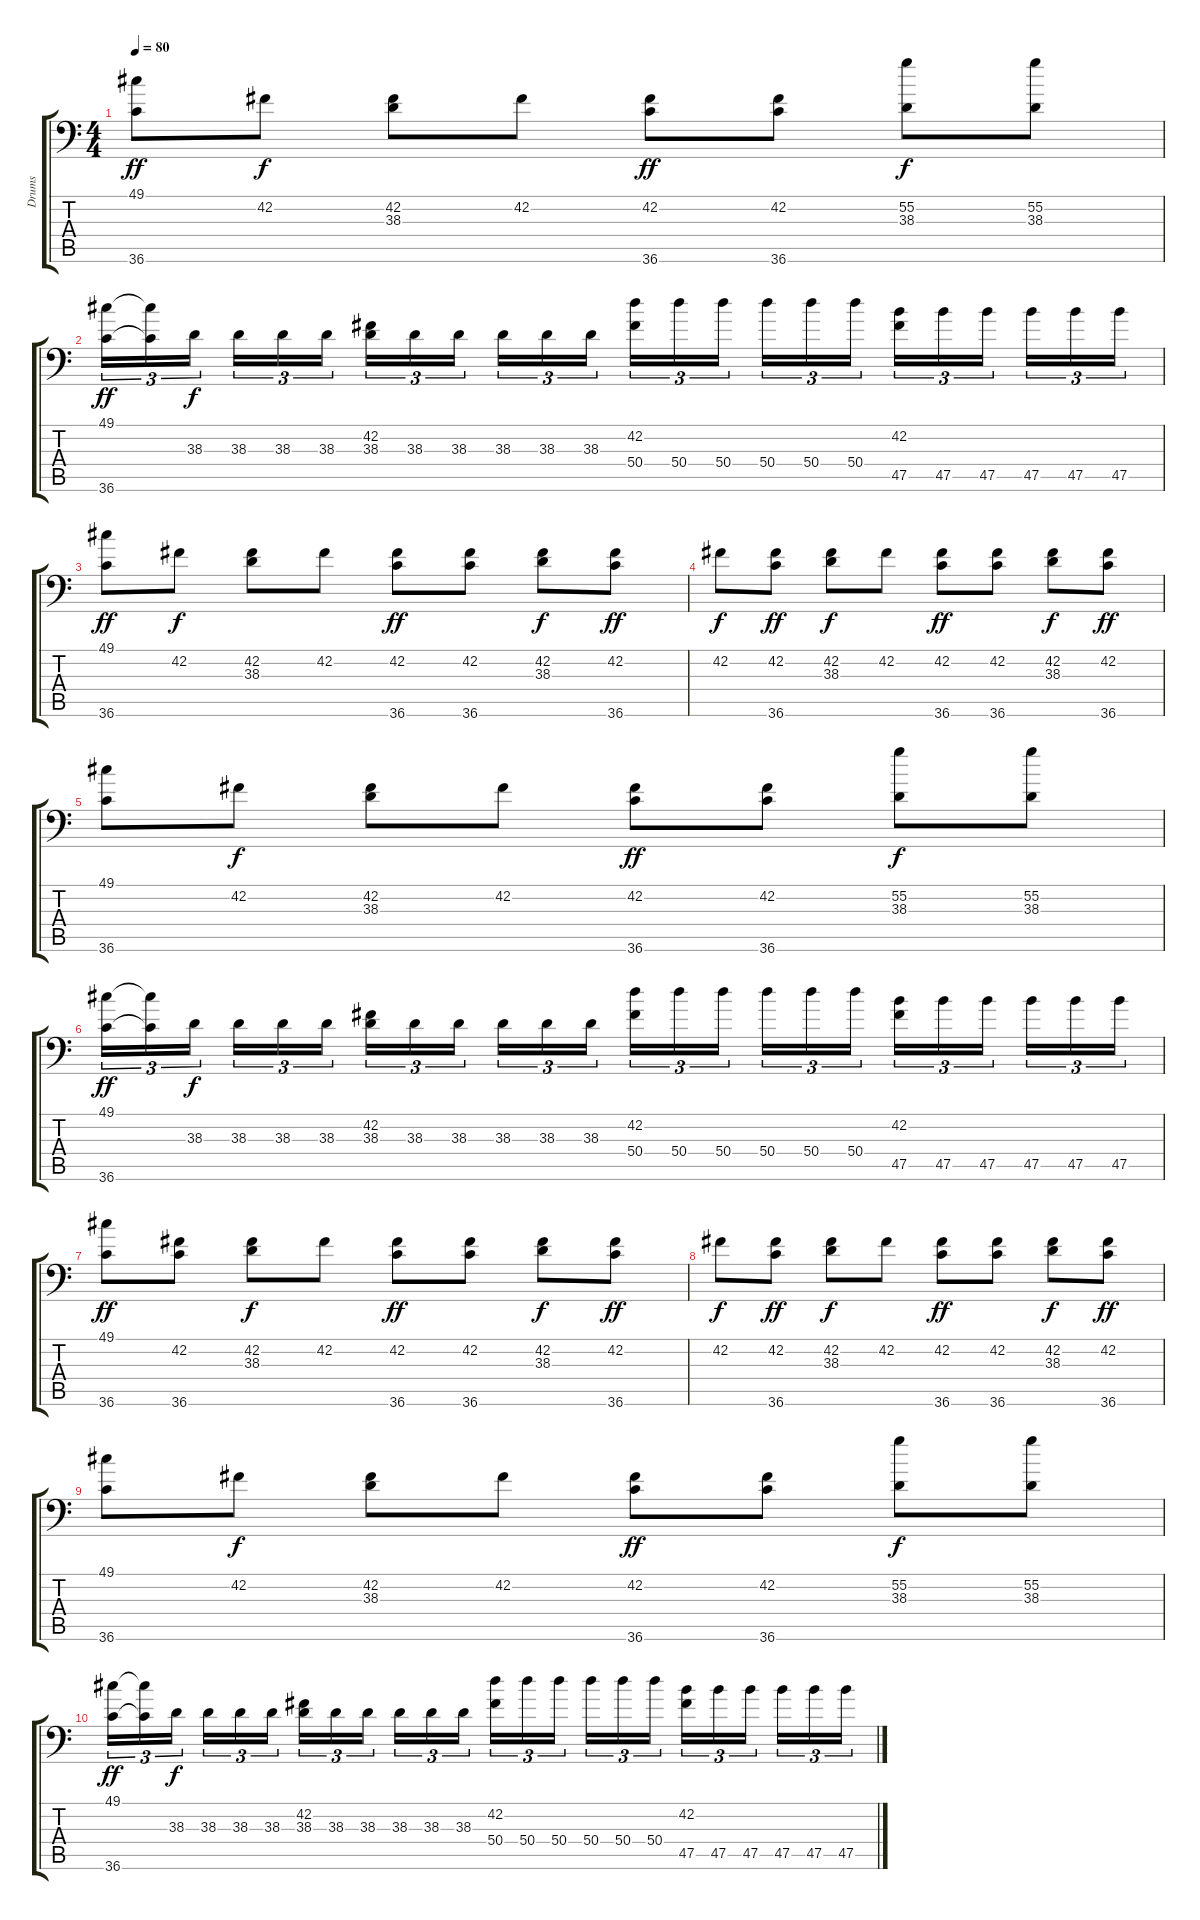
\track ("Drums         " "Drums     ") {instrument acousticgrandpiano}
\staff {score tabs}
\tuning (C-1 C-1 C-1 C-1 C-1 C-1) {hide}
\ts (4 4)
\tempo 80
\clef f4
\ks c
(49.1 36.6).8{dy ff} 42.2.8{dy f} (42.2 38.3).8 42.2.8 (42.2 36.6).8{dy ff} (42.2 36.6).8 (55.2 38.3).8{dy f} (55.2 38.3).8 |
(49.1 36.6).16{tu (3 2) dy ff} (49.1{t} 36.6{t}).16{tu (3 2)} 38.3.16{tu (3 2) dy f} 38.3.16{tu (3 2)} 38.3.16{tu (3 2)} 38.3.16{tu (3 2)} (42.2 38.3).16{tu (3 2)} 38.3.16{tu (3 2)} 38.3.16{tu (3 2)} 38.3.16{tu (3 2)} 38.3.16{tu (3 2)} 38.3.16{tu (3 2)} (42.2 50.4).16{tu (3 2)} 50.4.16{tu (3 2)} 50.4.16{tu (3 2)} 50.4.16{tu (3 2)} 50.4.16{tu (3 2)} 50.4.16{tu (3 2)} (42.2 47.5).16{tu (3 2)} 47.5.16{tu (3 2)} 47.5.16{tu (3 2)} 47.5.16{tu (3 2)} 47.5.16{tu (3 2)} 47.5.16{tu (3 2)} |
(49.1 36.6).8{dy ff} 42.2.8{dy f} (42.2 38.3).8 42.2.8 (42.2 36.6).8{dy ff} (42.2 36.6).8 (42.2 38.3).8{dy f} (42.2 36.6).8{dy ff} |
42.2.8{dy f} (42.2 36.6).8{dy ff} (42.2 38.3).8{dy f} 42.2.8 (42.2 36.6).8{dy ff} (42.2 36.6).8 (42.2 38.3).8{dy f} (42.2 36.6).8{dy ff} |
(49.1 36.6).8 42.2.8{dy f} (42.2 38.3).8 42.2.8 (42.2 36.6).8{dy ff} (42.2 36.6).8 (55.2 38.3).8{dy f} (55.2 38.3).8 |
(49.1 36.6).16{tu (3 2) dy ff} (49.1{t} 36.6{t}).16{tu (3 2)} 38.3.16{tu (3 2) dy f} 38.3.16{tu (3 2)} 38.3.16{tu (3 2)} 38.3.16{tu (3 2)} (42.2 38.3).16{tu (3 2)} 38.3.16{tu (3 2)} 38.3.16{tu (3 2)} 38.3.16{tu (3 2)} 38.3.16{tu (3 2)} 38.3.16{tu (3 2)} (42.2 50.4).16{tu (3 2)} 50.4.16{tu (3 2)} 50.4.16{tu (3 2)} 50.4.16{tu (3 2)} 50.4.16{tu (3 2)} 50.4.16{tu (3 2)} (42.2 47.5).16{tu (3 2)} 47.5.16{tu (3 2)} 47.5.16{tu (3 2)} 47.5.16{tu (3 2)} 47.5.16{tu (3 2)} 47.5.16{tu (3 2)} |
(49.1 36.6).8{dy ff} (42.2 36.6).8 (42.2 38.3).8{dy f} 42.2.8 (42.2 36.6).8{dy ff} (42.2 36.6).8 (42.2 38.3).8{dy f} (42.2 36.6).8{dy ff} |
42.2.8{dy f} (42.2 36.6).8{dy ff} (42.2 38.3).8{dy f} 42.2.8 (42.2 36.6).8{dy ff} (42.2 36.6).8 (42.2 38.3).8{dy f} (42.2 36.6).8{dy ff} |
(49.1 36.6).8 42.2.8{dy f} (42.2 38.3).8 42.2.8 (42.2 36.6).8{dy ff} (42.2 36.6).8 (55.2 38.3).8{dy f} (55.2 38.3).8 |
(49.1 36.6).16{tu (3 2) dy ff} (49.1{t} 36.6{t}).16{tu (3 2)} 38.3.16{tu (3 2) dy f} 38.3.16{tu (3 2)} 38.3.16{tu (3 2)} 38.3.16{tu (3 2)} (42.2 38.3).16{tu (3 2)} 38.3.16{tu (3 2)} 38.3.16{tu (3 2)} 38.3.16{tu (3 2)} 38.3.16{tu (3 2)} 38.3.16{tu (3 2)} (42.2 50.4).16{tu (3 2)} 50.4.16{tu (3 2)} 50.4.16{tu (3 2)} 50.4.16{tu (3 2)} 50.4.16{tu (3 2)} 50.4.16{tu (3 2)} (42.2 47.5).16{tu (3 2)} 47.5.16{tu (3 2)} 47.5.16{tu (3 2)} 47.5.16{tu (3 2)} 47.5.16{tu (3 2)} 47.5.16{tu (3 2)}
